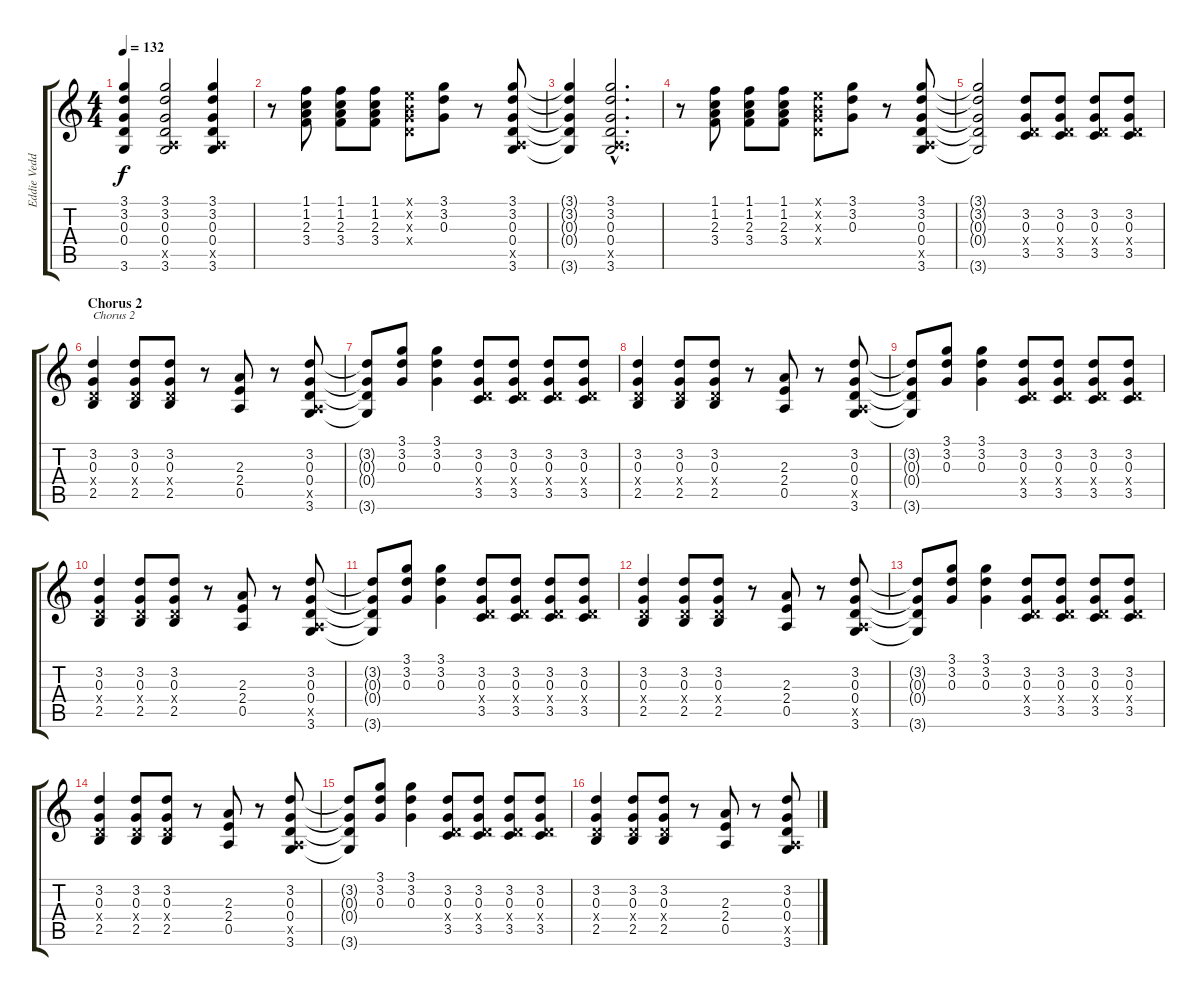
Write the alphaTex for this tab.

\track ("Eddie Vedder" "Eddie Vedd") {instrument distortionguitar}
\staff {score tabs}
\tuning (E4 B3 G3 D3 A2 E2) {hide}
\ts (4 4)
\tempo 132
\clef g2
\ks c
(3.1{t} 3.2{t} 0.3{t} 0.4{t} 3.6{t}).4{dy f} (3.1 3.2 0.3 0.4 0.5{x} 3.6).2 (3.1 3.2 0.3 0.4 0.5{x} 3.6).4 |
r.8 (1.1 1.2 2.3 3.4).8 (1.1 1.2 2.3 3.4).8 (1.1 1.2 2.3 3.4).8 (0.1{x} 0.2{x} 0.3{x} 0.4{x}).8 (3.1 3.2 0.3).8 r.8 (3.1 3.2 0.3 0.4 0.5{x} 3.6).8 |
(3.1{t} 3.2{t} 0.3{t} 0.4{t} 3.6{t}).4 (3.1{hac} 3.2{hac} 0.3{hac} 0.4{hac} 0.5{hac x} 3.6{hac}).2{d} |
r.8 (1.1 1.2 2.3 3.4).8 (1.1 1.2 2.3 3.4).8 (1.1 1.2 2.3 3.4).8 (0.1{x} 0.2{x} 0.3{x} 0.4{x}).8 (3.1 3.2 0.3).8 r.8 (3.1 3.2 0.3 0.4 0.5{x} 3.6).8 |
(3.1{t} 3.2{t} 0.3{t} 0.4{t} 3.6{t}).2 (3.2 0.3 0.4{x} 3.5).8 (3.2 0.3 0.4{x} 3.5).8 (3.2 0.3 0.4{x} 3.5).8 (3.2 0.3 0.4{x} 3.5).8 |
\section ("" "Chorus 2")
(3.2 0.3 0.4{x} 2.5).4{txt "Chorus 2"} (3.2 0.3 0.4{x} 2.5).8 (3.2 0.3 0.4{x} 2.5).8 r.8 (2.3 2.4 0.5).8 r.8 (3.2 0.3 0.4 0.5{x} 3.6).8 |
(3.2{t} 0.3{t} 0.4{t} 3.6{t}).8 (3.1 3.2 0.3).8 (3.1 3.2 0.3).4 (3.2 0.3 0.4{x} 3.5).8 (3.2 0.3 0.4{x} 3.5).8 (3.2 0.3 0.4{x} 3.5).8 (3.2 0.3 0.4{x} 3.5).8 |
(3.2 0.3 0.4{x} 2.5).4 (3.2 0.3 0.4{x} 2.5).8 (3.2 0.3 0.4{x} 2.5).8 r.8 (2.3 2.4 0.5).8 r.8 (3.2 0.3 0.4 0.5{x} 3.6).8 |
(3.2{t} 0.3{t} 0.4{t} 3.6{t}).8 (3.1 3.2 0.3).8 (3.1 3.2 0.3).4 (3.2 0.3 0.4{x} 3.5).8 (3.2 0.3 0.4{x} 3.5).8 (3.2 0.3 0.4{x} 3.5).8 (3.2 0.3 0.4{x} 3.5).8 |
(3.2 0.3 0.4{x} 2.5).4 (3.2 0.3 0.4{x} 2.5).8 (3.2 0.3 0.4{x} 2.5).8 r.8 (2.3 2.4 0.5).8 r.8 (3.2 0.3 0.4 0.5{x} 3.6).8 |
(3.2{t} 0.3{t} 0.4{t} 3.6{t}).8 (3.1 3.2 0.3).8 (3.1 3.2 0.3).4 (3.2 0.3 0.4{x} 3.5).8 (3.2 0.3 0.4{x} 3.5).8 (3.2 0.3 0.4{x} 3.5).8 (3.2 0.3 0.4{x} 3.5).8 |
(3.2 0.3 0.4{x} 2.5).4 (3.2 0.3 0.4{x} 2.5).8 (3.2 0.3 0.4{x} 2.5).8 r.8 (2.3 2.4 0.5).8 r.8 (3.2 0.3 0.4 0.5{x} 3.6).8 |
(3.2{t} 0.3{t} 0.4{t} 3.6{t}).8 (3.1 3.2 0.3).8 (3.1 3.2 0.3).4 (3.2 0.3 0.4{x} 3.5).8 (3.2 0.3 0.4{x} 3.5).8 (3.2 0.3 0.4{x} 3.5).8 (3.2 0.3 0.4{x} 3.5).8 |
(3.2 0.3 0.4{x} 2.5).4 (3.2 0.3 0.4{x} 2.5).8 (3.2 0.3 0.4{x} 2.5).8 r.8 (2.3 2.4 0.5).8 r.8 (3.2 0.3 0.4 0.5{x} 3.6).8 |
(3.2{t} 0.3{t} 0.4{t} 3.6{t}).8 (3.1 3.2 0.3).8 (3.1 3.2 0.3).4 (3.2 0.3 0.4{x} 3.5).8 (3.2 0.3 0.4{x} 3.5).8 (3.2 0.3 0.4{x} 3.5).8 (3.2 0.3 0.4{x} 3.5).8 |
(3.2 0.3 0.4{x} 2.5).4 (3.2 0.3 0.4{x} 2.5).8 (3.2 0.3 0.4{x} 2.5).8 r.8 (2.3 2.4 0.5).8 r.8 (3.2 0.3 0.4 0.5{x} 3.6).8
